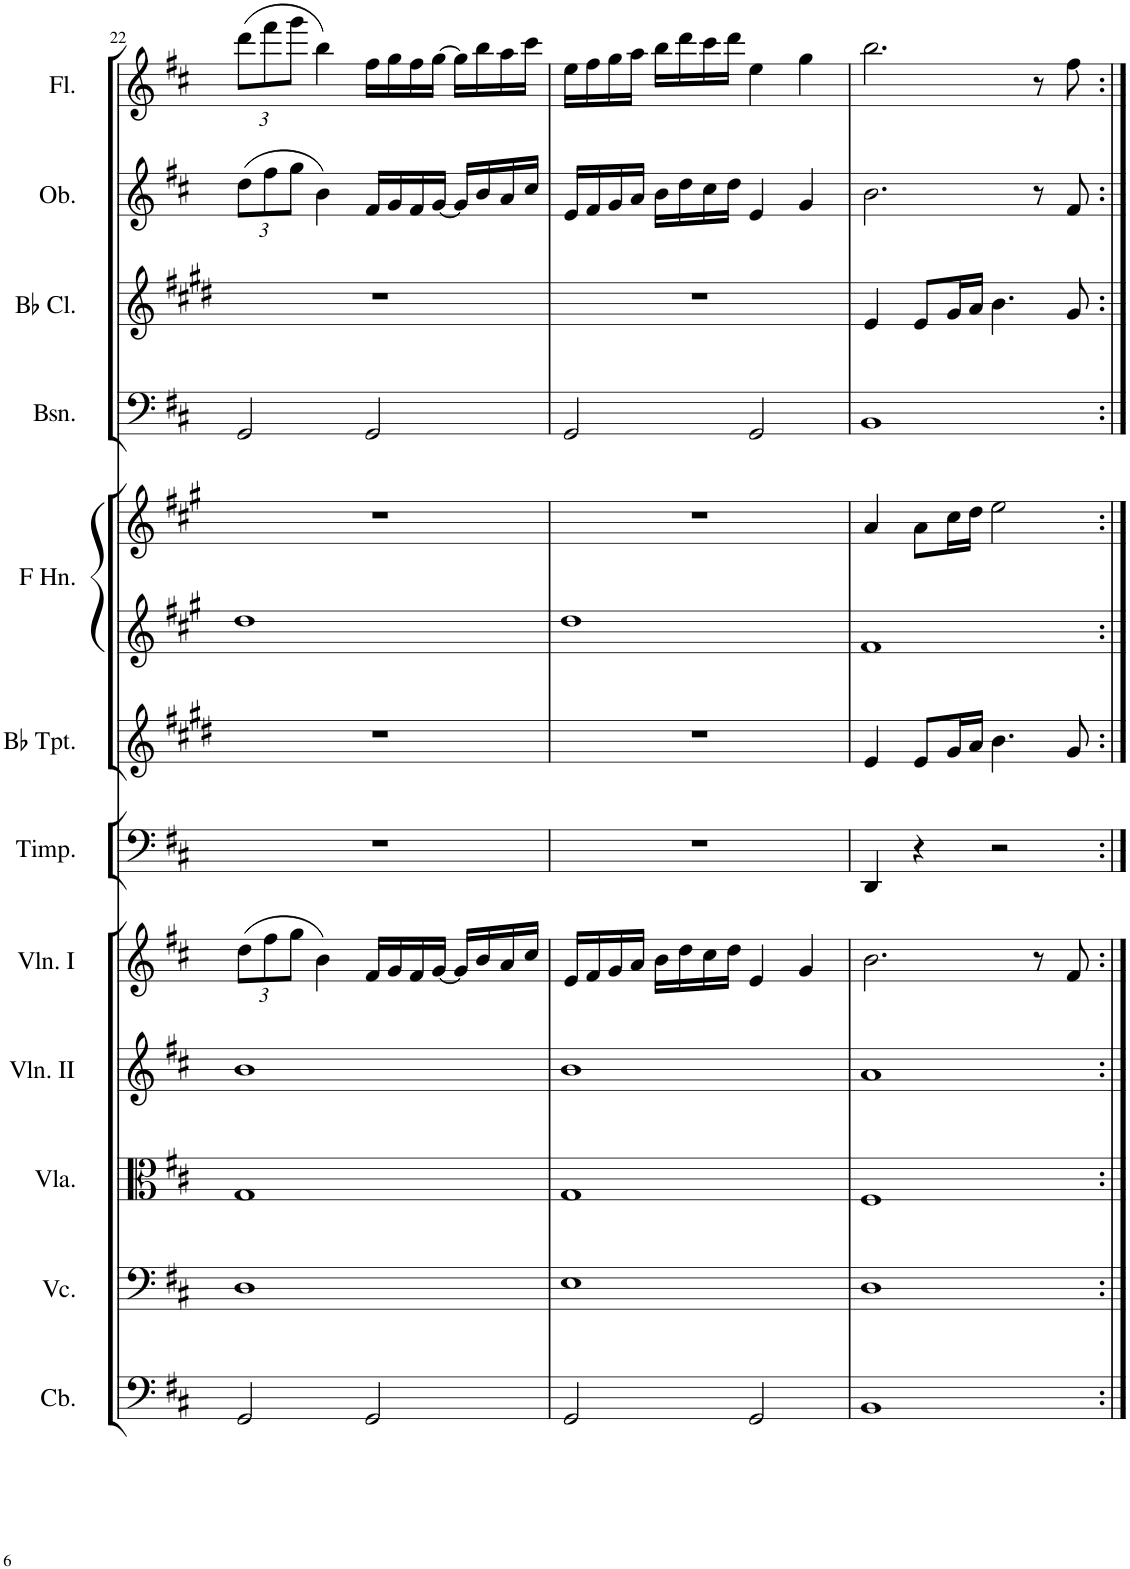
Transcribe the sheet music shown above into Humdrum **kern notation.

**kern	**kern	**kern	**kern	**kern	**kern	**kern	**kern	**kern	**kern	**kern	**kern	**kern
*part12	*part11	*part10	*part9	*part8	*part7	*part6	*part5	*part5	*part4	*part3	*part2	*part1
*staff13	*staff12	*staff11	*staff10	*staff9	*staff8	*staff7	*staff6	*staff5	*staff4	*staff3	*staff2	*staff1
*I"Contrabasses	*I"Violoncellos	*I"Violas	*I"Violins II	*I"Violins I	*I"Timpani	*I"Trumpets in Bb	*I"Horns in F	*	*I"Bassoons	*I"Clarinets in Bb	*I"Oboes	*I"Flutes
*I'Cb.	*I'Vc.	*I'Vla.	*I'Vln. II	*I'Vln. I	*I'Timp.	*	*	*	*I'Bsn.	*	*I'Ob.	*I'Fl.
!!LO:PB:g=z
*clefF4	*clefF4	*clefC3	*clefG2	*clefG2	*clefF4	*clefG2	*clefG2	*clefG2	*clefF4	*clefG2	*clefG2	*clefG2
*Trd7c12	*	*	*	*	*	*Trd1c2	*Trd4c7	*Trd4c7	*	*Trd1c2	*	*
*k[f#c#]	*k[f#c#]	*k[f#c#]	*k[f#c#]	*k[f#c#]	*k[f#c#]	*k[f#c#g#d#]	*k[f#c#g#]	*k[f#c#g#]	*k[f#c#]	*k[f#c#g#d#]	*k[f#c#]	*k[f#c#]
*M4/4	*M4/4	*M4/4	*M4/4	*M4/4	*M4/4	*M4/4	*M4/4	*M4/4	*M4/4	*M4/4	*M4/4	*M4/4
*	*	*	*	*Xbrackettup	*	*	*	*	*	*	*Xbrackettup	*Xbrackettup
=22	=22	=22	=22	=22	=22	=22	=22	=22	=22	=22	=22	=22
2GG/	1D	1G	1b	(12dd\L	1r	1r	1dd	1r	2GG/	1r	(12dd\L	(12ddd\L
.	.	.	.	12ff#\	.	.	.	.	.	.	12ff#\	12fff#\
.	.	.	.	12gg\J	.	.	.	.	.	.	12gg\J	12ggg\J
.	.	.	.	4b\)	.	.	.	.	.	.	4b\)	4bb\)
2GG/	.	.	.	16f#/LL	.	.	.	.	2GG/	.	16f#/LL	16ff#\LL
.	.	.	.	16g/	.	.	.	.	.	.	16g/	16gg\
.	.	.	.	16f#/	.	.	.	.	.	.	16f#/	16ff#\
.	.	.	.	[16g/JJ	.	.	.	.	.	.	[16g/JJ	[16gg\JJ
.	.	.	.	16g/LL]	.	.	.	.	.	.	16g/LL]	16gg\LL]
.	.	.	.	16b/	.	.	.	.	.	.	16b/	16bb\
.	.	.	.	16a/	.	.	.	.	.	.	16a/	16aa\
.	.	.	.	16cc#/JJ	.	.	.	.	.	.	16cc#/JJ	16ccc#\JJ
=23	=23	=23	=23	=23	=23	=23	=23	=23	=23	=23	=23	=23
2GG/	1E	1G	1b	16e/LL	1r	1r	1dd	1r	2GG/	1r	16e/LL	16ee\LL
.	.	.	.	16f#/	.	.	.	.	.	.	16f#/	16ff#\
.	.	.	.	16g/	.	.	.	.	.	.	16g/	16gg\
.	.	.	.	16a/JJ	.	.	.	.	.	.	16a/JJ	16aa\JJ
.	.	.	.	16b\LL	.	.	.	.	.	.	16b\LL	16bb\LL
.	.	.	.	16dd\	.	.	.	.	.	.	16dd\	16ddd\
.	.	.	.	16cc#\	.	.	.	.	.	.	16cc#\	16ccc#\
.	.	.	.	16dd\JJ	.	.	.	.	.	.	16dd\JJ	16ddd\JJ
2GG/	.	.	.	4e/	.	.	.	.	2GG/	.	4e/	4ee\
.	.	.	.	4g/	.	.	.	.	.	.	4g/	4gg\
=24	=24	=24	=24	=24	=24	=24	=24	=24	=24	=24	=24	=24
1BB	1D	1F#	1a	2.b\	4DD/	4e/	1f#	4a/	1BB	4e/	2.b\	2.bb\
.	.	.	.	.	4r	8e/L	.	8a\L	.	8e/L	.	.
.	.	.	.	.	.	16g#/L	.	16cc#\L	.	16g#/L	.	.
.	.	.	.	.	.	16a/JJ	.	16dd\JJ	.	16a/JJ	.	.
.	.	.	.	.	2r	4.b\	.	2ee\	.	4.b\	.	.
.	.	.	.	8r	.	.	.	.	.	.	8r	8r
.	.	.	.	8f#/	.	8g#/	.	.	.	8g#/	8f#/	8ff#\
=:|!	=:|!	=:|!	=:|!	=:|!	=:|!	=:|!	=:|!	=:|!	=:|!	=:|!	=:|!	=:|!
*-	*-	*-	*-	*-	*-	*-	*-	*-	*-	*-	*-	*-
